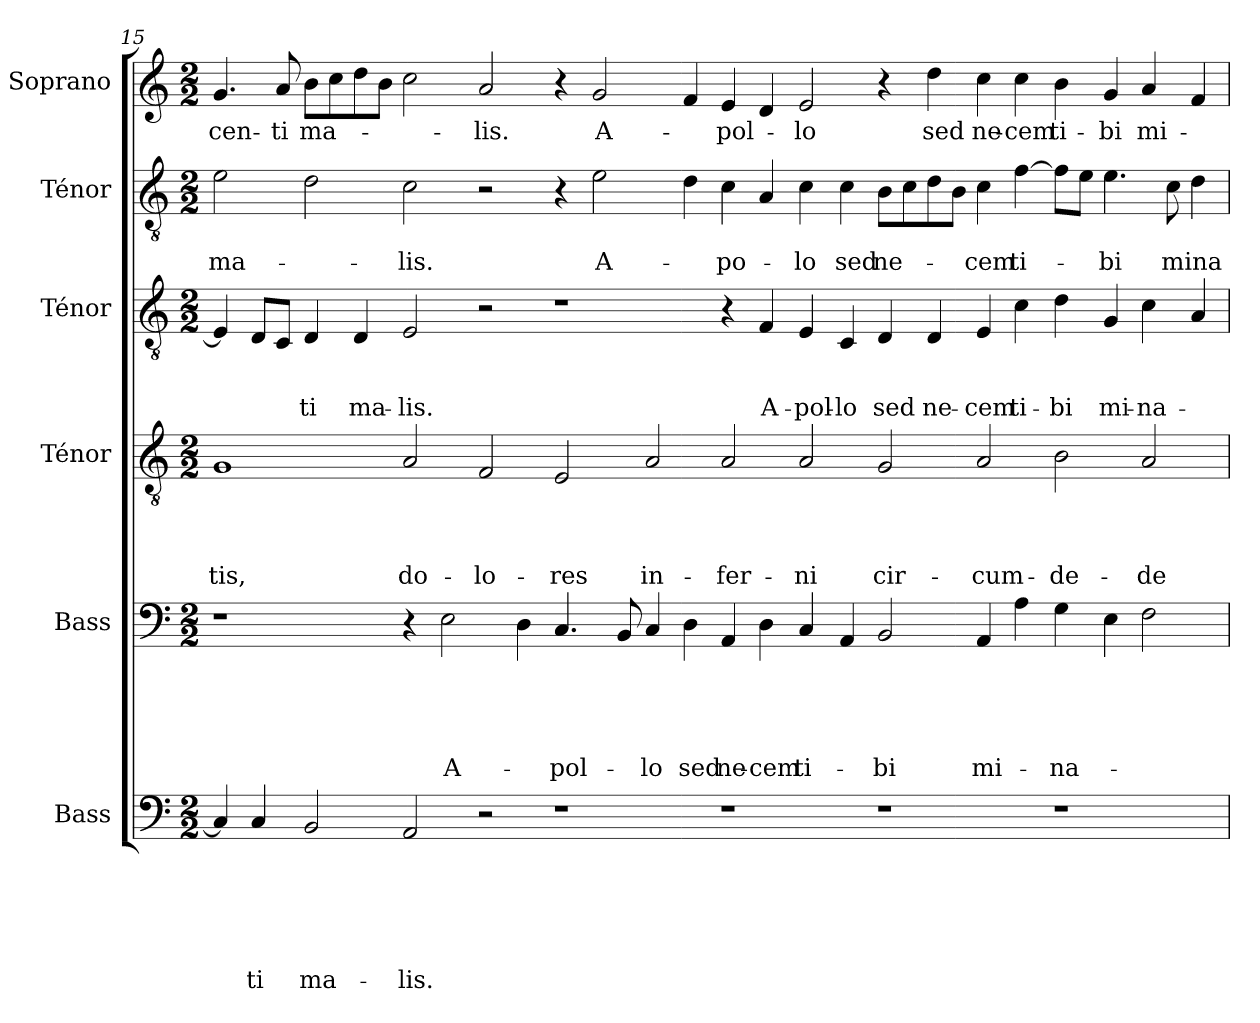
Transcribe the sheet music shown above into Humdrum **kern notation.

**kern	**text	**text	**text	**text	**text	**text	**kern	**text	**text	**text	**text	**text	**kern	**text	**text	**text	**text	**kern	**text	**text	**text	**kern	**text	**text	**kern	**text
*part6	*part6	*part6	*part6	*part6	*part6	*part6	*part5	*part5	*part5	*part5	*part5	*part5	*part4	*part4	*part4	*part4	*part4	*part3	*part3	*part3	*part3	*part2	*part2	*part2	*part1	*part1
*staff6	*staff6	*staff6	*staff6	*staff6	*staff6	*staff6	*staff5	*staff5	*staff5	*staff5	*staff5	*staff5	*staff4	*staff4	*staff4	*staff4	*staff4	*staff3	*staff3	*staff3	*staff3	*staff2	*staff2	*staff2	*staff1	*staff1
*I"Bass	*	*	*	*	*	*	*I"Bass	*	*	*	*	*	*I"Ténor	*	*	*	*	*I"Ténor	*	*	*	*I"Ténor	*	*	*I"Soprano	*
*I'B.	*	*	*	*	*	*	*I'B.	*	*	*	*	*	*I'T.	*	*	*	*	*I'T.	*	*	*	*I'T.	*	*	*I'S.	*
!!LO:LB:g=z
*clefF4	*	*	*	*	*	*	*clefF4	*	*	*	*	*	*clefGv2	*	*	*	*	*clefGv2	*	*	*	*clefGv2	*	*	*clefG2	*
*k[]	*	*	*	*	*	*	*k[]	*	*	*	*	*	*k[]	*	*	*	*	*k[]	*	*	*	*k[]	*	*	*k[]	*
*C:	*	*	*	*	*	*	*C:	*	*	*	*	*	*C:	*	*	*	*	*C:	*	*	*	*C:	*	*	*C:	*
*M2/2	*	*	*	*	*	*	*M2/2	*	*	*	*	*	*M2/2	*	*	*	*	*M2/2	*	*	*	*M2/2	*	*	*M2/2	*
=15	=15	=15	=15	=15	=15	=15	=15	=15	=15	=15	=15	=15	=15	=15	=15	=15	=15	=15	=15	=15	=15	=15	=15	=15	=15	=15
!	!	!	!	!	!	!	!	!	!	!	!	!	!	!	!	!	!LO:LY:b	!	!	!	!	!	!	!LO:LY:b	!	!LO:LY:b
4C/]	.	.	.	.	.	.	1r	.	.	.	.	.	1G	.	.	.	-tis,	4E/]	.	.	.	2e\	.	ma-	4.g/	-cen-
!	!	!	!	!	!	!LO:LY:b	!	!	!	!	!	!	!	!	!	!	!	!	!	!	!	!	!	!	!	!
4C/	.	.	.	.	.	-ti	.	.	.	.	.	.	.	.	.	.	.	8D/L	.	.	.	.	.	.	.	.
!	!	!	!	!	!	!	!	!	!	!	!	!	!	!	!	!	!	!	!	!	!	!	!	!	!	!LO:LY:b
.	.	.	.	.	.	.	.	.	.	.	.	.	.	.	.	.	.	8C/J	.	.	.	.	.	.	8a/	-ti
!	!	!	!	!	!	!LO:LY:b	!	!	!	!	!	!	!	!	!	!	!	!	!	!	!LO:LY:b	!	!	!	!	!LO:LY:b
2BB/	.	.	.	.	.	ma-	.	.	.	.	.	.	.	.	.	.	.	4D/	.	.	-ti	2d\	.	.	8b\L	ma-
.	.	.	.	.	.	.	.	.	.	.	.	.	.	.	.	.	.	.	.	.	.	.	.	.	8cc\	.
!	!	!	!	!	!	!	!	!	!	!	!	!	!	!	!	!	!	!	!	!	!LO:LY:b	!	!	!	!	!
.	.	.	.	.	.	.	.	.	.	.	.	.	.	.	.	.	.	4D/	.	.	ma-	.	.	.	8dd\	.
.	.	.	.	.	.	.	.	.	.	.	.	.	.	.	.	.	.	.	.	.	.	.	.	.	8b\J	.
!	!	!	!	!	!	!LO:LY:b	!	!	!	!	!	!	!	!	!	!	!LO:LY:b	!	!	!	!LO:LY:b	!	!	!LO:LY:b	!	!
2AA/	.	.	.	.	.	-lis.	4r	.	.	.	.	.	2A/	.	.	.	do-	2E/	.	.	-lis.	2c\	.	-lis.	2cc\	.
!	!	!	!	!	!	!	!	!	!	!	!	!LO:LY:b	!	!	!	!	!	!	!	!	!	!	!	!	!	!
.	.	.	.	.	.	.	2E\	.	.	.	.	A-	.	.	.	.	.	.	.	.	.	.	.	.	.	.
!	!	!	!	!	!	!	!	!	!	!	!	!	!	!	!	!	!LO:LY:b	!	!	!	!	!	!	!	!	!LO:LY:b
2r	.	.	.	.	.	.	.	.	.	.	.	.	2F/	.	.	.	-lo-	2r	.	.	.	2r	.	.	2a/	-lis.
.	.	.	.	.	.	.	4D\	.	.	.	.	.	.	.	.	.	.	.	.	.	.	.	.	.	.	.
!	!	!	!	!	!	!	!	!	!	!	!	!LO:LY:b	!	!	!	!	!LO:LY:b	!	!	!	!	!	!	!	!	!
1r	.	.	.	.	.	.	4.C/	.	.	.	.	-pol-	2E/	.	.	.	-res	1r	.	.	.	4r	.	.	4r	.
!	!	!	!	!	!	!	!	!	!	!	!	!	!	!	!	!	!	!	!	!	!	!	!	!LO:LY:b	!	!LO:LY:b
.	.	.	.	.	.	.	.	.	.	.	.	.	.	.	.	.	.	.	.	.	.	2e\	.	A-	2g/	A-
.	.	.	.	.	.	.	8BB/	.	.	.	.	.	.	.	.	.	.	.	.	.	.	.	.	.	.	.
!	!	!	!	!	!	!	!	!	!	!	!	!LO:LY:b	!	!	!	!	!LO:LY:b	!	!	!	!	!	!	!	!	!
.	.	.	.	.	.	.	4C/	.	.	.	.	-lo	2A/	.	.	.	in-	.	.	.	.	.	.	.	.	.
!	!	!	!	!	!	!	!	!	!	!	!	!LO:LY:b	!	!	!	!	!	!	!	!	!	!	!	!	!	!
.	.	.	.	.	.	.	4D\	.	.	.	.	sed	.	.	.	.	.	.	.	.	.	4d\	.	.	4f/	.
!	!	!	!	!	!	!	!	!	!	!	!	!LO:LY:b	!	!	!	!	!LO:LY:b	!	!	!	!	!	!	!LO:LY:b	!	!LO:LY:b
1r	.	.	.	.	.	.	4AA/	.	.	.	.	ne-	2A/	.	.	.	-fer-	4r	.	.	.	4c\	.	-po-	4e/	-pol-
!	!	!	!	!	!	!	!	!	!	!	!	!LO:LY:b	!	!	!	!	!	!	!	!	!LO:LY:b	!	!	!	!	!
.	.	.	.	.	.	.	4D\	.	.	.	.	-cem	.	.	.	.	.	4F/	.	.	A-	4A/	.	.	4d/	.
!	!	!	!	!	!	!	!	!	!	!	!	!LO:LY:b	!	!	!	!	!LO:LY:b	!	!	!	!LO:LY:b	!	!	!LO:LY:b	!	!LO:LY:b
.	.	.	.	.	.	.	4C/	.	.	.	.	ti-	2A/	.	.	.	-ni	4E/	.	.	-pol-	4c\	.	-lo	2e/	-lo
!	!	!	!	!	!	!	!	!	!	!	!	!	!	!	!	!	!	!	!	!	!LO:LY:b	!	!	!LO:LY:b	!	!
.	.	.	.	.	.	.	4AA/	.	.	.	.	.	.	.	.	.	.	4C/	.	.	-lo	4c\	.	sed	.	.
!	!	!	!	!	!	!	!	!	!	!	!	!LO:LY:b	!	!	!	!	!LO:LY:b	!	!	!	!LO:LY:b	!	!	!LO:LY:b	!	!
1r	.	.	.	.	.	.	2BB/	.	.	.	.	-bi	2G/	.	.	.	cir-	4D/	.	.	sed	8B\L	.	ne-	4r	.
.	.	.	.	.	.	.	.	.	.	.	.	.	.	.	.	.	.	.	.	.	.	8c\	.	.	.	.
!	!	!	!	!	!	!	!	!	!	!	!	!	!	!	!	!	!	!	!	!	!LO:LY:b	!	!	!	!	!LO:LY:b
.	.	.	.	.	.	.	.	.	.	.	.	.	.	.	.	.	.	4D/	.	.	ne-	8d\	.	.	4dd\	sed
.	.	.	.	.	.	.	.	.	.	.	.	.	.	.	.	.	.	.	.	.	.	8B\J	.	.	.	.
!	!	!	!	!	!	!	!	!	!	!	!	!LO:LY:b	!	!	!	!	!LO:LY:b	!	!	!	!LO:LY:b	!	!	!LO:LY:b	!	!LO:LY:b
.	.	.	.	.	.	.	4AA/	.	.	.	.	mi-	2A/	.	.	.	-cum-	4E/	.	.	-cem	4c\	.	-cem	4cc\	ne-
!	!	!	!	!	!	!	!	!	!	!	!	!	!	!	!	!	!	!	!	!	!LO:LY:b	!	!	!LO:LY:b	!	!LO:LY:b
.	.	.	.	.	.	.	4A\	.	.	.	.	.	.	.	.	.	.	4c\	.	.	ti-	[>4f\	.	ti-	4cc\	-cem
!	!	!	!	!	!	!	!	!	!	!	!	!LO:LY:b	!	!	!	!	!LO:LY:b	!	!	!	!LO:LY:b	!	!	!	!	!LO:LY:b
1r	.	.	.	.	.	.	4G\	.	.	.	.	-na-	2B\	.	.	.	-de-	4d\	.	.	-bi	8f\L]	.	.	4b\	ti-
.	.	.	.	.	.	.	.	.	.	.	.	.	.	.	.	.	.	.	.	.	.	8e\J	.	.	.	.
!	!	!	!	!	!	!	!	!	!	!	!	!	!	!	!	!	!	!	!	!	!LO:LY:b	!	!	!LO:LY:b	!	!LO:LY:b
.	.	.	.	.	.	.	4E\	.	.	.	.	.	.	.	.	.	.	4G/	.	.	mi-	4.e\	.	-bi	4g/	-bi
!	!	!	!	!	!	!	!	!	!	!	!	!	!	!	!	!	!LO:LY:b	!	!	!	!LO:LY:b	!	!	!	!	!LO:LY:b
.	.	.	.	.	.	.	2F\	.	.	.	.	.	2A/	.	.	.	-de-	4c\	.	.	-na-	.	.	.	4a/	mi-
!	!	!	!	!	!	!	!	!	!	!	!	!	!	!	!	!	!	!	!	!	!	!	!	!LO:LY:b	!	!
.	.	.	.	.	.	.	.	.	.	.	.	.	.	.	.	.	.	.	.	.	.	8c\	.	mina-	.	.
.	.	.	.	.	.	.	.	.	.	.	.	.	.	.	.	.	.	4A/	.	.	.	4d\	.	.	4f/	.
=	=	=	=	=	=	=	=	=	=	=	=	=	=	=	=	=	=	=	=	=	=	=	=	=	=	=
*-	*-	*-	*-	*-	*-	*-	*-	*-	*-	*-	*-	*-	*-	*-	*-	*-	*-	*-	*-	*-	*-	*-	*-	*-	*-	*-
